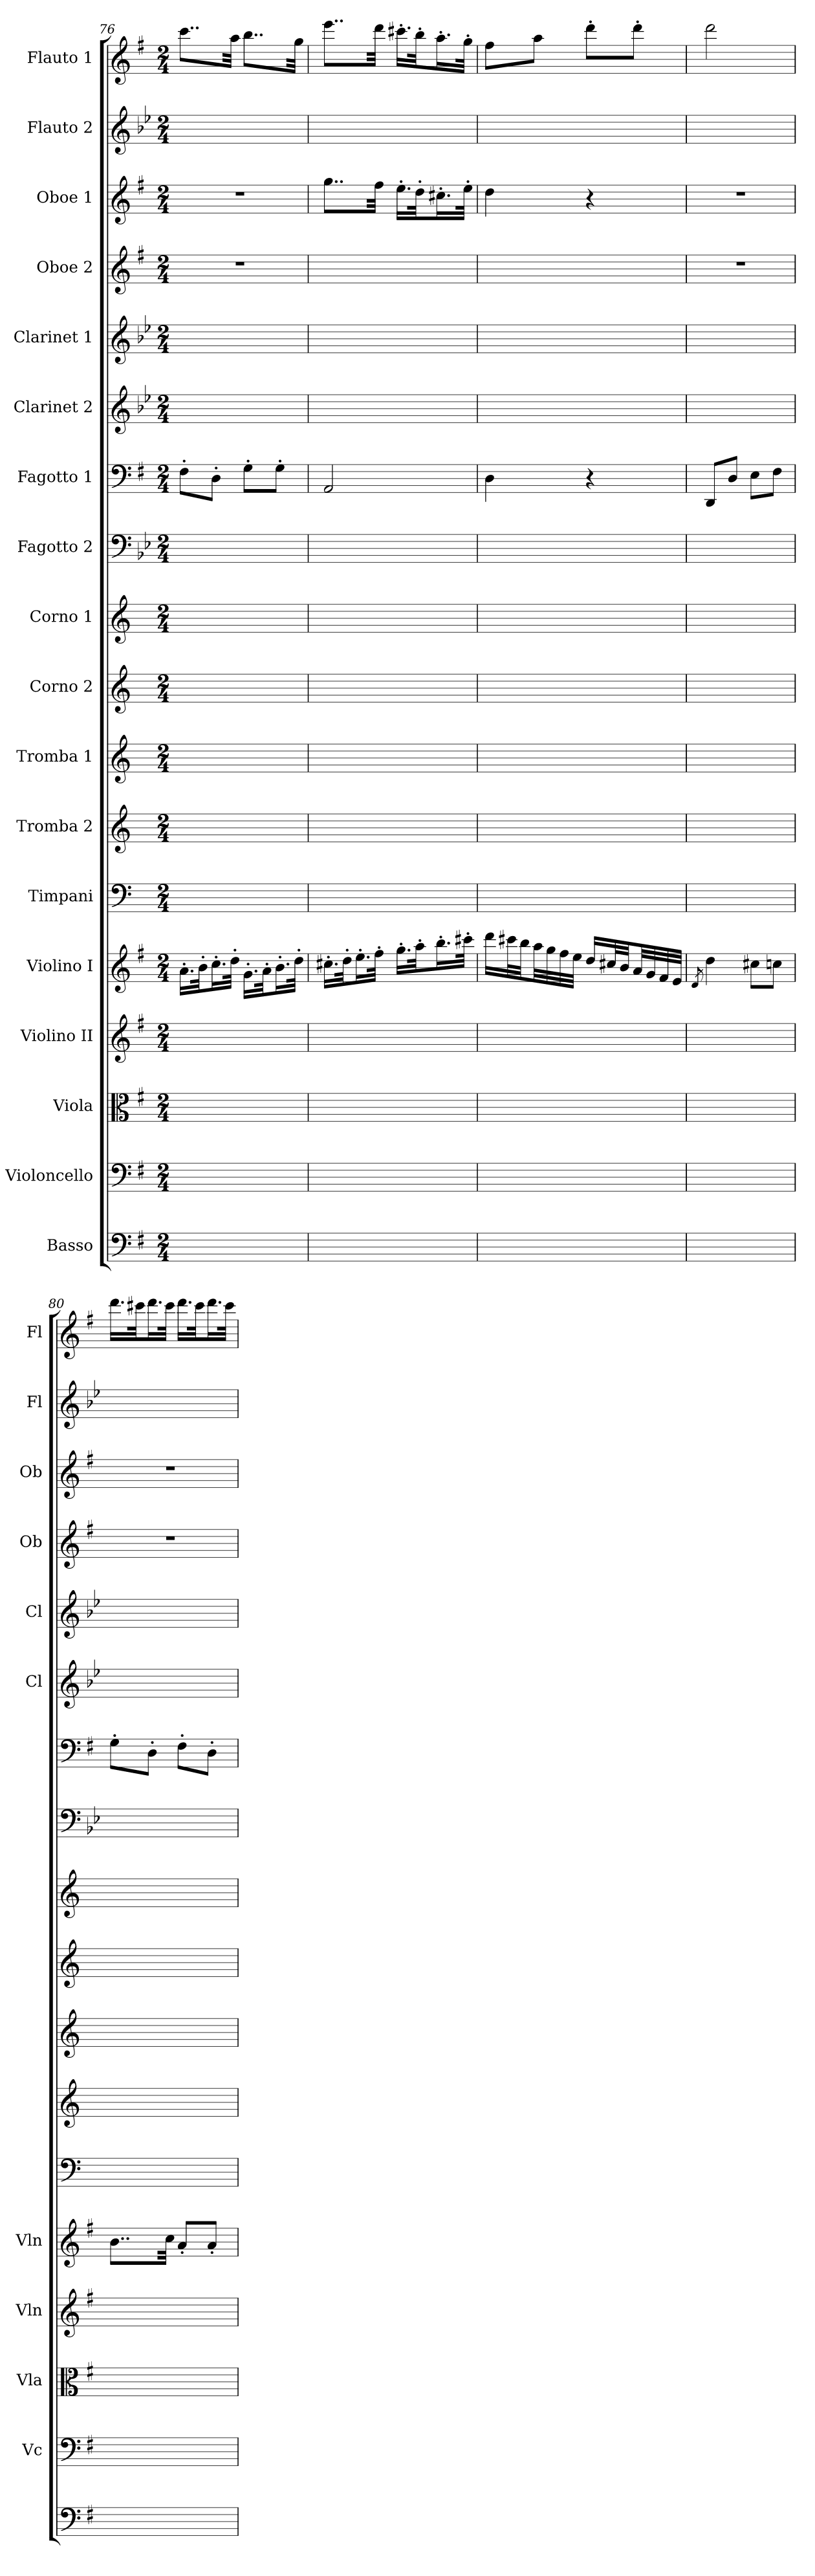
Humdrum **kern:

**kern	**kern	**kern	**kern	**kern	**kern	**kern	**kern	**kern	**kern	**kern	**kern	**kern	**kern	**kern	**kern	**kern	**kern
*part18	*part17	*part16	*part15	*part14	*part13	*part12	*part11	*part10	*part9	*part8	*part7	*part6	*part5	*part4	*part3	*part2	*part1
*staff18	*staff17	*staff16	*staff15	*staff14	*staff13	*staff12	*staff11	*staff10	*staff9	*staff8	*staff7	*staff6	*staff5	*staff4	*staff3	*staff2	*staff1
*I"Basso	*I"Violoncello	*I"Viola	*I"Violino II	*I"Violino I	*I"Timpani	*I"Tromba 2	*I"Tromba 1	*I"Corno 2	*I"Corno 1	*I"Fagotto 2	*I"Fagotto 1	*I"Clarinet 2	*I"Clarinet 1	*I"Oboe 2	*I"Oboe 1	*I"Flauto 2	*I"Flauto 1
*	*I'Vc	*I'Vla	*I'Vln	*I'Vln	*	*	*	*	*	*	*	*I'Cl	*I'Cl	*I'Ob	*I'Ob	*I'Fl	*I'Fl
*clefF4	*clefF4	*clefC3	*clefG2	*clefG2	*clefF4	*clefG2	*clefG2	*clefG2	*clefG2	*clefF4	*clefF4	*clefG2	*clefG2	*clefG2	*clefG2	*clefG2	*clefG2
*ITrd7c12	*	*	*	*	*	*ITrd1c2	*ITrd1c2	*ITrd3c5	*ITrd3c5	*	*	*ITrd2c3	*ITrd2c3	*	*	*	*
*k[f#]	*k[f#]	*k[f#]	*k[f#]	*k[f#]	*	*	*	*	*	*k[b-e-]	*k[f#]	*k[f#]	*k[f#]	*k[f#]	*k[f#]	*k[b-e-]	*k[f#]
*M2/4	*M2/4	*M2/4	*M2/4	*M2/4	*M2/4	*M2/4	*M2/4	*M2/4	*M2/4	*M2/4	*M2/4	*M2/4	*M2/4	*M2/4	*M2/4	*M2/4	*M2/4
=76	=76	=76	=76	=76	=76	=76	=76	=76	=76	=76	=76	=76	=76	=76	=76	=76	=76
2ryy	2ryy	2ryy	2ryy	16.a'\LL	2ryy	2ryy	2ryy	2ryy	2ryy	2ryy	8F#'\L	2ryy	2ryy	2r	2r	2ryy	8..ccc\L
.	.	.	.	32b'\Jk	.	.	.	.	.	.	.	.	.	.	.	.	.
.	.	.	.	16.cc'\L	.	.	.	.	.	.	8D'\J	.	.	.	.	.	.
.	.	.	.	32dd'\JJk	.	.	.	.	.	.	.	.	.	.	.	.	32aa\Jkk
.	.	.	.	16.g'\LL	.	.	.	.	.	.	8G'\L	.	.	.	.	.	8..bb\L
.	.	.	.	32a'\Jk	.	.	.	.	.	.	.	.	.	.	.	.	.
.	.	.	.	16.b'\L	.	.	.	.	.	.	8G'\J	.	.	.	.	.	.
.	.	.	.	32dd'\JJk	.	.	.	.	.	.	.	.	.	.	.	.	32gg\Jkk
=77	=77	=77	=77	=77	=77	=77	=77	=77	=77	=77	=77	=77	=77	=77	=77	=77	=77
2ryy	2ryy	2ryy	2ryy	16.cc#X'\LL	2ryy	2ryy	2ryy	2ryy	2ryy	2ryy	2AA	2ryy	2ryy	2ryy	8..gg\L	2ryy	8..eee\L
.	.	.	.	32dd'\Jk	.	.	.	.	.	.	.	.	.	.	.	.	.
.	.	.	.	16.ee'\L	.	.	.	.	.	.	.	.	.	.	.	.	.
.	.	.	.	32ff#'\JJk	.	.	.	.	.	.	.	.	.	.	32ff#\Jkk	.	32ddd\Jkk
.	.	.	.	16.gg'\LL	.	.	.	.	.	.	.	.	.	.	16.ee'\LL	.	16.ccc#X'\LL
.	.	.	.	32aa'\Jk	.	.	.	.	.	.	.	.	.	.	32dd'\Jk	.	32bb'\Jk
.	.	.	.	16.bb'\L	.	.	.	.	.	.	.	.	.	.	16.cc#X'\L	.	16.aa'\L
.	.	.	.	32ccc#X'\JJk	.	.	.	.	.	.	.	.	.	.	32ee'\JJk	.	32gg'\JJk
=78	=78	=78	=78	=78	=78	=78	=78	=78	=78	=78	=78	=78	=78	=78	=78	=78	=78
2ryy	2ryy	2ryy	2ryy	16ddd\LL	2ryy	2ryy	2ryy	2ryy	2ryy	2ryy	4D	2ryy	2ryy	2ryy	4dd	2ryy	8ff#\L
.	.	.	.	32ccc#X\L	.	.	.	.	.	.	.	.	.	.	.	.	.
.	.	.	.	32bb\JJ	.	.	.	.	.	.	.	.	.	.	.	.	.
.	.	.	.	32aa\LL	.	.	.	.	.	.	.	.	.	.	.	.	8aa\J
.	.	.	.	32gg\	.	.	.	.	.	.	.	.	.	.	.	.	.
.	.	.	.	32ff#\	.	.	.	.	.	.	.	.	.	.	.	.	.
.	.	.	.	32ee\JJJ	.	.	.	.	.	.	.	.	.	.	.	.	.
.	.	.	.	16dd/LL	.	.	.	.	.	.	4r	.	.	.	4r	.	8ddd'\L
.	.	.	.	32cc#X/L	.	.	.	.	.	.	.	.	.	.	.	.	.
.	.	.	.	32b/JJ	.	.	.	.	.	.	.	.	.	.	.	.	.
.	.	.	.	32a/LL	.	.	.	.	.	.	.	.	.	.	.	.	8ddd'\J
.	.	.	.	32g/	.	.	.	.	.	.	.	.	.	.	.	.	.
.	.	.	.	32f#/	.	.	.	.	.	.	.	.	.	.	.	.	.
.	.	.	.	32e/JJJ	.	.	.	.	.	.	.	.	.	.	.	.	.
=79	=79	=79	=79	=79	=79	=79	=79	=79	=79	=79	=79	=79	=79	=79	=79	=79	=79
.	.	.	.	8qd	.	.	.	.	.	.	.	.	.	.	.	.	.
2ryy	2ryy	2ryy	2ryy	4dd	2ryy	2ryy	2ryy	2ryy	2ryy	2ryy	8DD/L	2ryy	2ryy	2r	2r	2ryy	2ddd
.	.	.	.	.	.	.	.	.	.	.	8D/J	.	.	.	.	.	.
.	.	.	.	8cc#X\L	.	.	.	.	.	.	8E\L	.	.	.	.	.	.
.	.	.	.	8ccn\J	.	.	.	.	.	.	8F#\J	.	.	.	.	.	.
=80	=80	=80	=80	=80	=80	=80	=80	=80	=80	=80	=80	=80	=80	=80	=80	=80	=80
2ryy	2ryy	2ryy	2ryy	8..b\L	2ryy	2ryy	2ryy	2ryy	2ryy	2ryy	8G'\L	2ryy	2ryy	2r	2r	2ryy	16.ddd\LL
.	.	.	.	.	.	.	.	.	.	.	.	.	.	.	.	.	32ccc#X\Jk
.	.	.	.	.	.	.	.	.	.	.	8D'\J	.	.	.	.	.	16.ddd\L
.	.	.	.	32cc\Jkk	.	.	.	.	.	.	.	.	.	.	.	.	32ccc#\JJk
.	.	.	.	8a'/L	.	.	.	.	.	.	8F#'\L	.	.	.	.	.	16.ddd\LL
.	.	.	.	.	.	.	.	.	.	.	.	.	.	.	.	.	32ccc#\Jk
.	.	.	.	8a'/J	.	.	.	.	.	.	8D'\J	.	.	.	.	.	16.ddd\L
.	.	.	.	.	.	.	.	.	.	.	.	.	.	.	.	.	32ccc#\JJk
=	=	=	=	=	=	=	=	=	=	=	=	=	=	=	=	=	=
*-	*-	*-	*-	*-	*-	*-	*-	*-	*-	*-	*-	*-	*-	*-	*-	*-	*-
